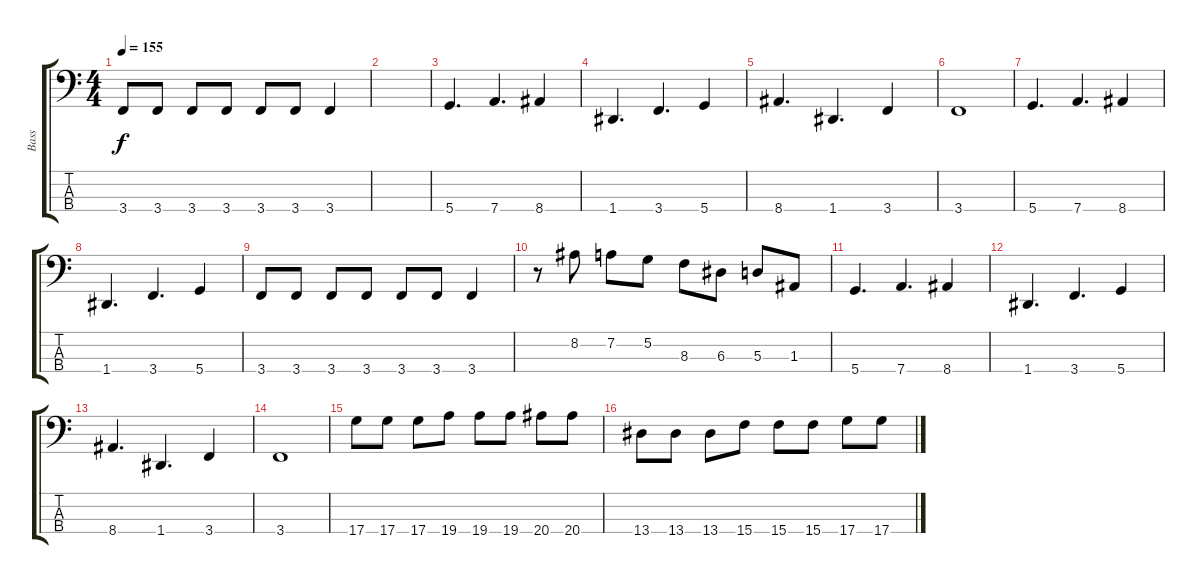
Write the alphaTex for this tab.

\track ("Bass" "Bass") {instrument electricbasspick}
\staff {score tabs}
\tuning (G2 D2 A1 D1) {hide}
\ts (4 4)
\tempo 155
\clef f4
\ks c
3.4.8{dy f} 3.4.8 3.4.8 3.4.8 3.4.8 3.4.8 3.4.4 |
|
5.4.4{d} 7.4.4{d} 8.4.4 |
1.4.4{d} 3.4.4{d} 5.4.4 |
8.4.4{d} 1.4.4{d} 3.4.4 |
3.4.1 |
5.4.4{d} 7.4.4{d} 8.4.4 |
1.4.4{d} 3.4.4{d} 5.4.4 |
3.4.8 3.4.8 3.4.8 3.4.8 3.4.8 3.4.8 3.4.4 |
r.8 8.2.8 7.2.8 5.2.8 8.3.8 6.3.8 5.3.8 1.3.8 |
5.4.4{d} 7.4.4{d} 8.4.4 |
1.4.4{d} 3.4.4{d} 5.4.4 |
8.4.4{d} 1.4.4{d} 3.4.4 |
3.4.1 |
17.4.8 17.4.8 17.4.8 19.4.8 19.4.8 19.4.8 20.4.8 20.4.8 |
13.4.8 13.4.8 13.4.8 15.4.8 15.4.8 15.4.8 17.4.8 17.4.8
